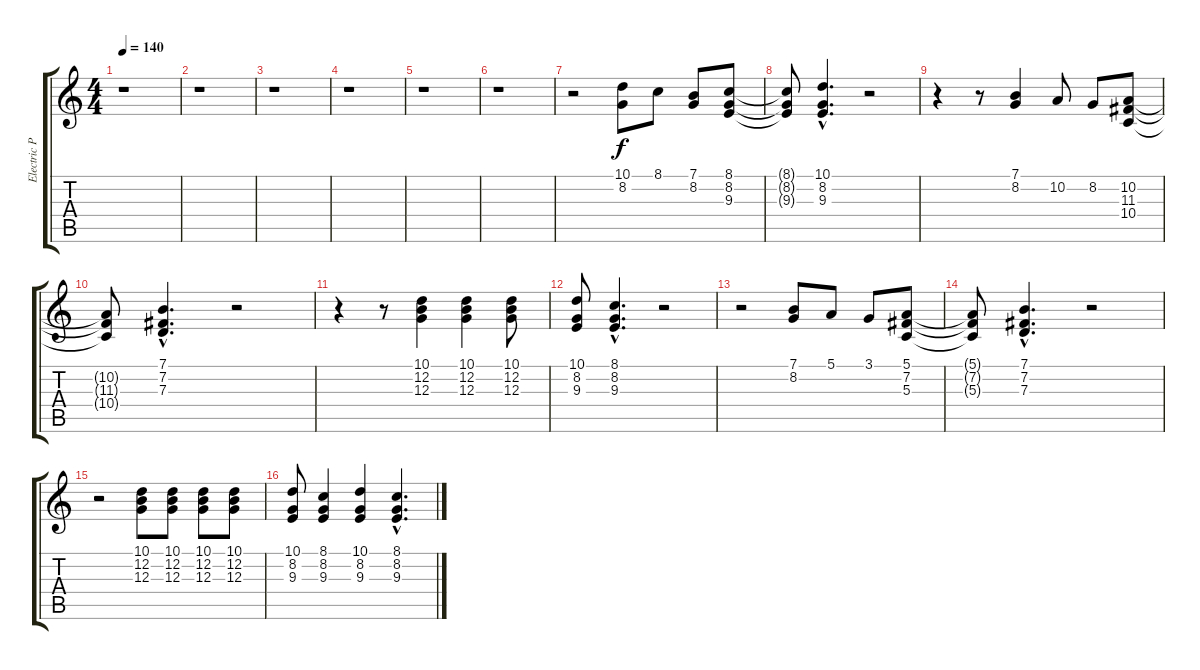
\track ("Electric Piano1" "Electric P") {instrument electricpiano1}
\staff {score tabs}
\tuning (E4 B3 G3 D3 A2 E2) {hide}
\ts (4 4)
\tempo 140
\clef g2
\ks c
r.1{dy f} |
r.1 |
r.1 |
r.1 |
r.1 |
r.1 |
r.2 (10.1 8.2).8 8.1.8 (7.1 8.2).8 (8.1 8.2 9.3).8 |
(8.1{t} 8.2{t} 9.3{t}).8 (10.1{hac} 8.2{hac} 9.3{hac}).4{d} r.2 |
r.4 r.8 (7.1 8.2).4 10.2.8 8.2.8 (10.2 11.3 10.4).8 |
(10.2{t} 11.3{t} 10.4{t}).8 (7.1{hac} 7.2{hac} 7.3{hac}).4{d} r.2 |
r.4 r.8 (10.1 12.2 12.3).4 (10.1 12.2 12.3).4 (10.1 12.2 12.3).8 |
(10.1 8.2 9.3).8 (8.1{hac} 8.2{hac} 9.3{hac}).4{d} r.2 |
r.2 (7.1 8.2).8 5.1.8 3.1.8 (5.1 7.2 5.3).8 |
(5.1{t} 7.2{t} 5.3{t}).8 (7.1{hac} 7.2{hac} 7.3{hac}).4{d} r.2 |
r.2 (10.1 12.2 12.3).8 (10.1 12.2 12.3).8 (10.1 12.2 12.3).8 (10.1 12.2 12.3).8 |
(10.1 8.2 9.3).8 (8.1 8.2 9.3).4 (10.1 8.2 9.3).4 (8.1{hac} 8.2{hac} 9.3{hac}).4{d}
